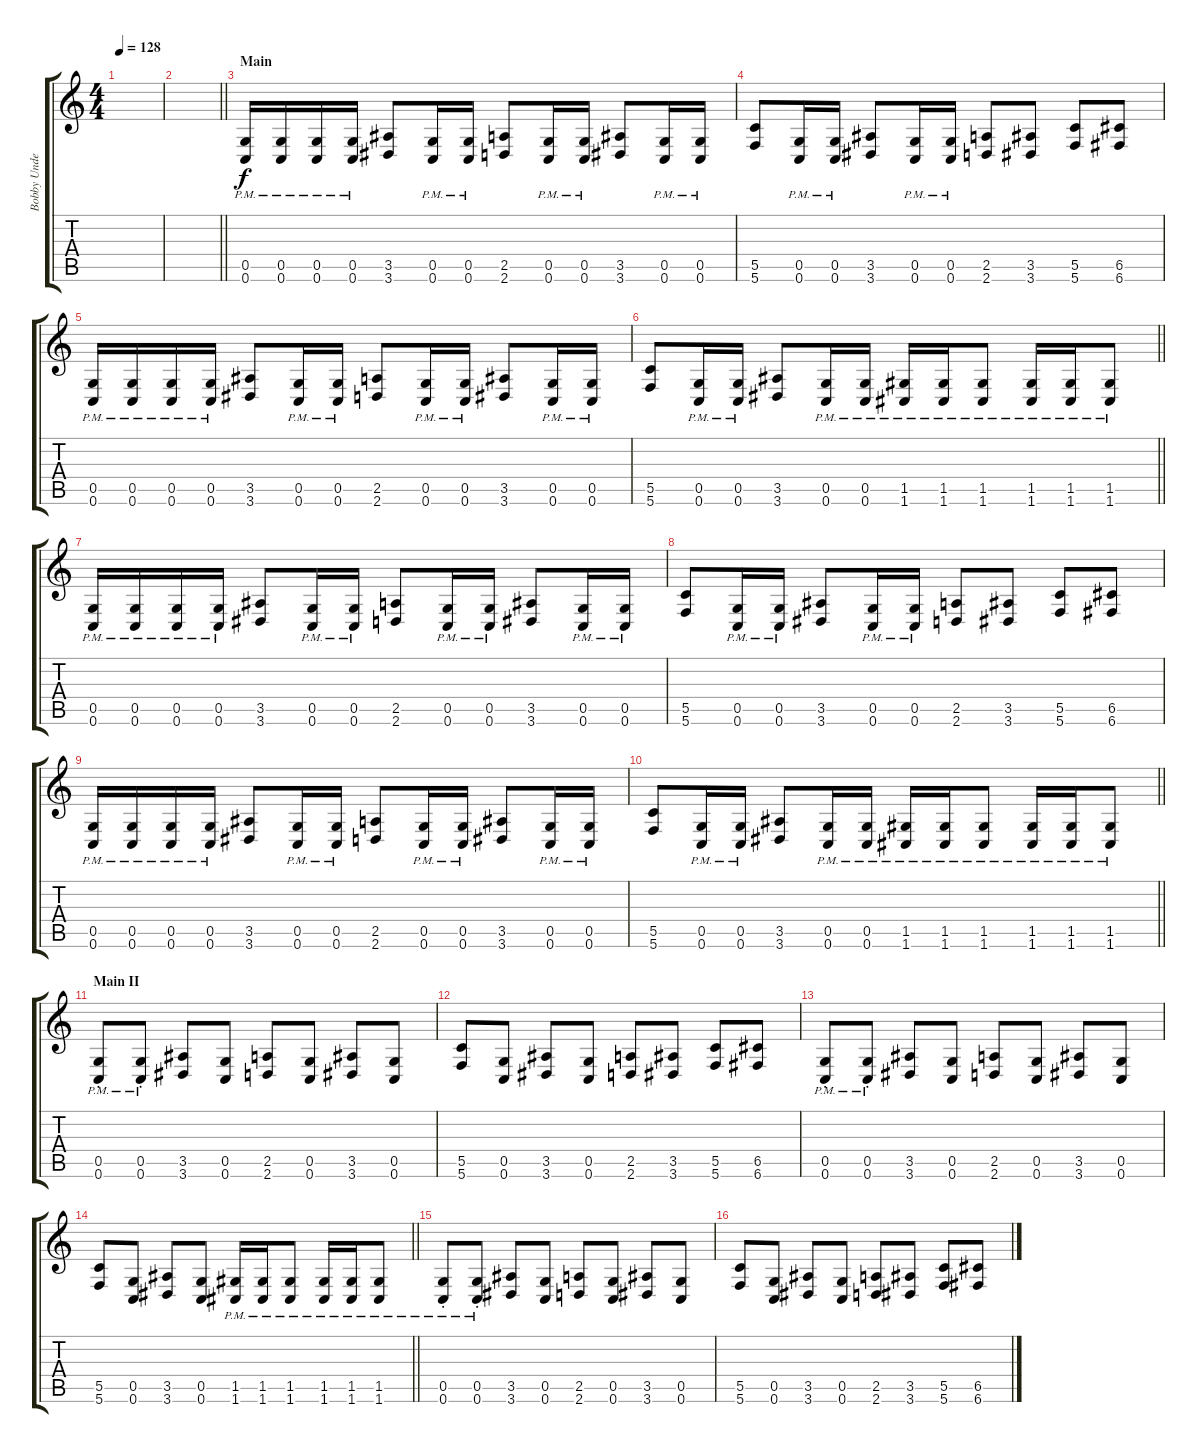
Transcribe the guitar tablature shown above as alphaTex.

\track ("Bobby Undertaker" "Bobby Unde") {instrument distortionguitar}
\staff {score tabs}
\tuning (D4 A3 F3 C3 G2 C2) {hide}
\ts (4 4)
\section ("" "")
\tempo 128
\clef g2
\ks c
|
\barLineRight lightlight
|
\section ("" "Main")
(0.5{pm} 0.6{pm}).16 (0.5{pm} 0.6{pm}).16 (0.5{pm} 0.6{pm}).16 (0.5{pm} 0.6{pm}).16 (3.5 3.6).8 (0.5{pm} 0.6{pm}).16 (0.5{pm} 0.6{pm}).16 (2.5 2.6).8 (0.5{pm} 0.6{pm}).16 (0.5{pm} 0.6{pm}).16 (3.5 3.6).8 (0.5{pm} 0.6{pm}).16 (0.5{pm} 0.6{pm}).16 |
(5.5 5.6).8 (0.5{pm} 0.6{pm}).16 (0.5{pm} 0.6{pm}).16 (3.5 3.6).8 (0.5{pm} 0.6{pm}).16 (0.5{pm} 0.6{pm}).16 (2.5 2.6).8 (3.5 3.6).8 (5.5 5.6).8 (6.5 6.6).8 |
(0.5{pm} 0.6{pm}).16 (0.5{pm} 0.6{pm}).16 (0.5{pm} 0.6{pm}).16 (0.5{pm} 0.6{pm}).16 (3.5 3.6).8 (0.5{pm} 0.6{pm}).16 (0.5{pm} 0.6{pm}).16 (2.5 2.6).8 (0.5{pm} 0.6{pm}).16 (0.5{pm} 0.6{pm}).16 (3.5 3.6).8 (0.5{pm} 0.6{pm}).16 (0.5{pm} 0.6{pm}).16 |
\barLineRight lightlight
(5.5 5.6).8 (0.5{pm} 0.6{pm}).16 (0.5{pm} 0.6{pm}).16 (3.5 3.6).8 (0.5{pm} 0.6{pm}).16 (0.5{pm} 0.6{pm}).16 (1.5{pm} 1.6{pm}).16 (1.5{pm} 1.6{pm}).16 (1.5{pm} 1.6{pm}).8 (1.5{pm} 1.6{pm}).16 (1.5{pm} 1.6{pm}).16 (1.5{pm} 1.6{pm}).8 |
\section ("" "")
(0.5{pm} 0.6{pm}).16 (0.5{pm} 0.6{pm}).16 (0.5{pm} 0.6{pm}).16 (0.5{pm} 0.6{pm}).16 (3.5 3.6).8 (0.5{pm} 0.6{pm}).16 (0.5{pm} 0.6{pm}).16 (2.5 2.6).8 (0.5{pm} 0.6{pm}).16 (0.5{pm} 0.6{pm}).16 (3.5 3.6).8 (0.5{pm} 0.6{pm}).16 (0.5{pm} 0.6{pm}).16 |
(5.5 5.6).8 (0.5{pm} 0.6{pm}).16 (0.5{pm} 0.6{pm}).16 (3.5 3.6).8 (0.5{pm} 0.6{pm}).16 (0.5{pm} 0.6{pm}).16 (2.5 2.6).8 (3.5 3.6).8 (5.5 5.6).8 (6.5 6.6).8 |
(0.5{pm} 0.6{pm}).16 (0.5{pm} 0.6{pm}).16 (0.5{pm} 0.6{pm}).16 (0.5{pm} 0.6{pm}).16 (3.5 3.6).8 (0.5{pm} 0.6{pm}).16 (0.5{pm} 0.6{pm}).16 (2.5 2.6).8 (0.5{pm} 0.6{pm}).16 (0.5{pm} 0.6{pm}).16 (3.5 3.6).8 (0.5{pm} 0.6{pm}).16 (0.5{pm} 0.6{pm}).16 |
\barLineRight lightlight
(5.5 5.6).8 (0.5{pm} 0.6{pm}).16 (0.5{pm} 0.6{pm}).16 (3.5 3.6).8 (0.5{pm} 0.6{pm}).16 (0.5{pm} 0.6{pm}).16 (1.5{pm} 1.6{pm}).16 (1.5{pm} 1.6{pm}).16 (1.5{pm} 1.6{pm}).8 (1.5{pm} 1.6{pm}).16 (1.5{pm} 1.6{pm}).16 (1.5{pm} 1.6{pm}).8 |
\section ("" "Main II")
(0.5{pm st} 0.6{pm st}).8 (0.5{pm st} 0.6{pm st}).8 (3.5 3.6).8 (0.5 0.6).8 (2.5 2.6).8 (0.5 0.6).8 (3.5 3.6).8 (0.5 0.6).8 |
(5.5 5.6).8 (0.5 0.6).8 (3.5 3.6).8 (0.5 0.6).8 (2.5 2.6).8 (3.5 3.6).8 (5.5 5.6).8 (6.5 6.6).8 |
(0.5{pm st} 0.6{pm st}).8 (0.5{pm st} 0.6{pm st}).8 (3.5 3.6).8 (0.5 0.6).8 (2.5 2.6).8 (0.5 0.6).8 (3.5 3.6).8 (0.5 0.6).8 |
\barLineRight lightlight
(5.5 5.6).8 (0.5 0.6).8 (3.5 3.6).8 (0.5 0.6).8 (1.5{pm} 1.6{pm}).16 (1.5{pm} 1.6{pm}).16 (1.5{pm} 1.6{pm}).8 (1.5{pm} 1.6{pm}).16 (1.5{pm} 1.6{pm}).16 (1.5{pm} 1.6{pm}).8 |
\section ("" "")
(0.5{pm st} 0.6{pm st}).8 (0.5{pm st} 0.6{pm st}).8 (3.5 3.6).8 (0.5 0.6).8 (2.5 2.6).8 (0.5 0.6).8 (3.5 3.6).8 (0.5 0.6).8 |
(5.5 5.6).8 (0.5 0.6).8 (3.5 3.6).8 (0.5 0.6).8 (2.5 2.6).8 (3.5 3.6).8 (5.5 5.6).8 (6.5 6.6).8
